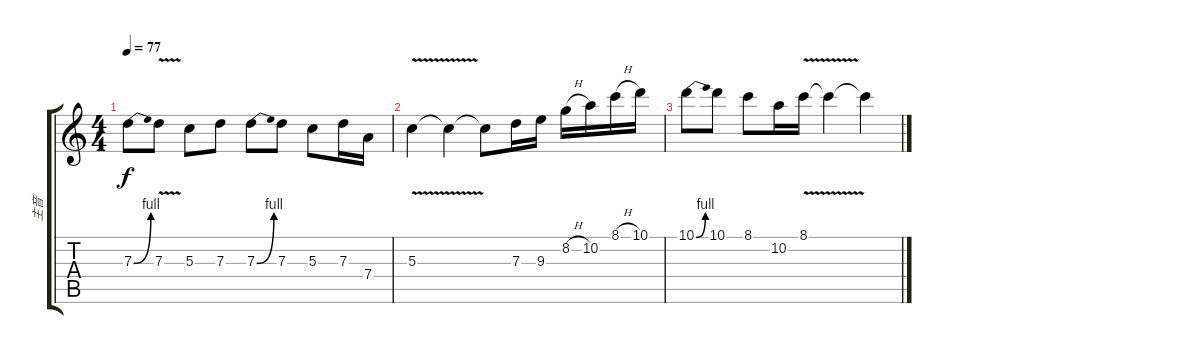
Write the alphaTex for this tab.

\track ("主音" "主音") {instrument electricguitarjazz}
\staff {score tabs}
\tuning (E4 B3 G3 D3 A2 E2) {hide}
\ts (4 4)
\tempo 77
\clef g2
\ks c
7.3{be (bend 0 0 60 4)}.8{dy f} 7.3{v}.8 5.3.8 7.3.8 7.3{be (bend 0 0 60 4)}.8 7.3.8 5.3.8 7.3.16 7.4.16 |
5.3{v}.4 5.3{t}.4 5.3{t}.8 7.3.16 9.3.16 8.2{h}.16 10.2.16 8.1{h}.16 10.1.16 |
10.1{be (bend 0 0 60 4)}.8 10.1.8 8.1.8 10.2.16 8.1{v}.16 8.1{t}.4 8.1{t}.4
